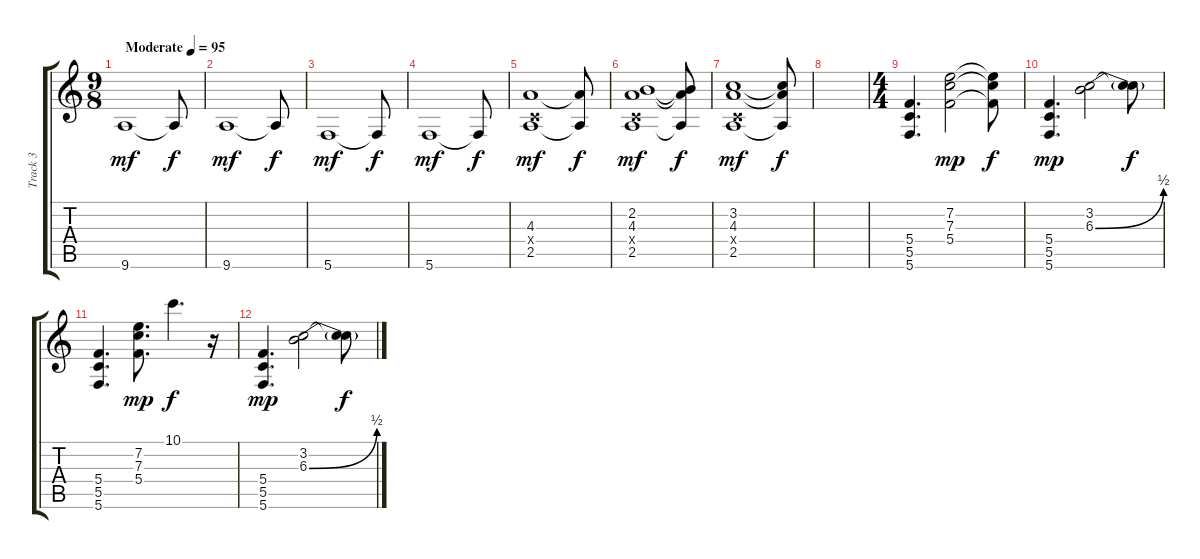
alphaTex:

\track ("Track 3" "Track 3") {instrument distortionguitar}
\staff {score tabs}
\tuning (D4 A3 F3 C3 G2 C2) {hide}
\ts (9 8)
\tempo (95 "Moderate")
\clef g2
\ks c
9.6.1{dy mf instrument distortionguitar} 9.6{t}.8{dy f} |
9.6.1{dy mf} 9.6{t}.8{dy f} |
5.6.1{dy mf} 5.6{t}.8{dy f} |
5.6.1{dy mf} 5.6{t}.8{dy f} |
(4.3 0.4{x} 2.5).1{dy mf} (4.3{t} 2.5{t}).8{dy f} |
(2.2 4.3 0.4{x} 2.5).1{dy mf} (2.2{t} 4.3{t} 2.5{t}).8{dy f} |
(3.2 4.3 0.4{x} 2.5).1{dy mf} (3.2{t} 4.3{t} 2.5{t}).8{dy f} |
|
\ts (4 4)
(5.4 5.5 5.6).4{d} (7.2 7.3 5.4).2{dy mp} (7.2{t} 7.3{t} 5.4{t}).8{dy f} |
(5.4 5.5 5.6).4{d dy mp} (3.2 6.3{be (bend 0 0 60 2)}).2 (3.2{t} 6.3{t}).8{dy f} |
(5.4 5.5 5.6).4{d} (7.2 7.3 5.4).8{d dy mp} 10.1.4{d dy f} r.16 |
(5.4 5.5 5.6).4{d dy mp} (3.2 6.3{be (bend 0 0 60 2)}).2 (3.2{t} 6.3{t}).8{dy f}
